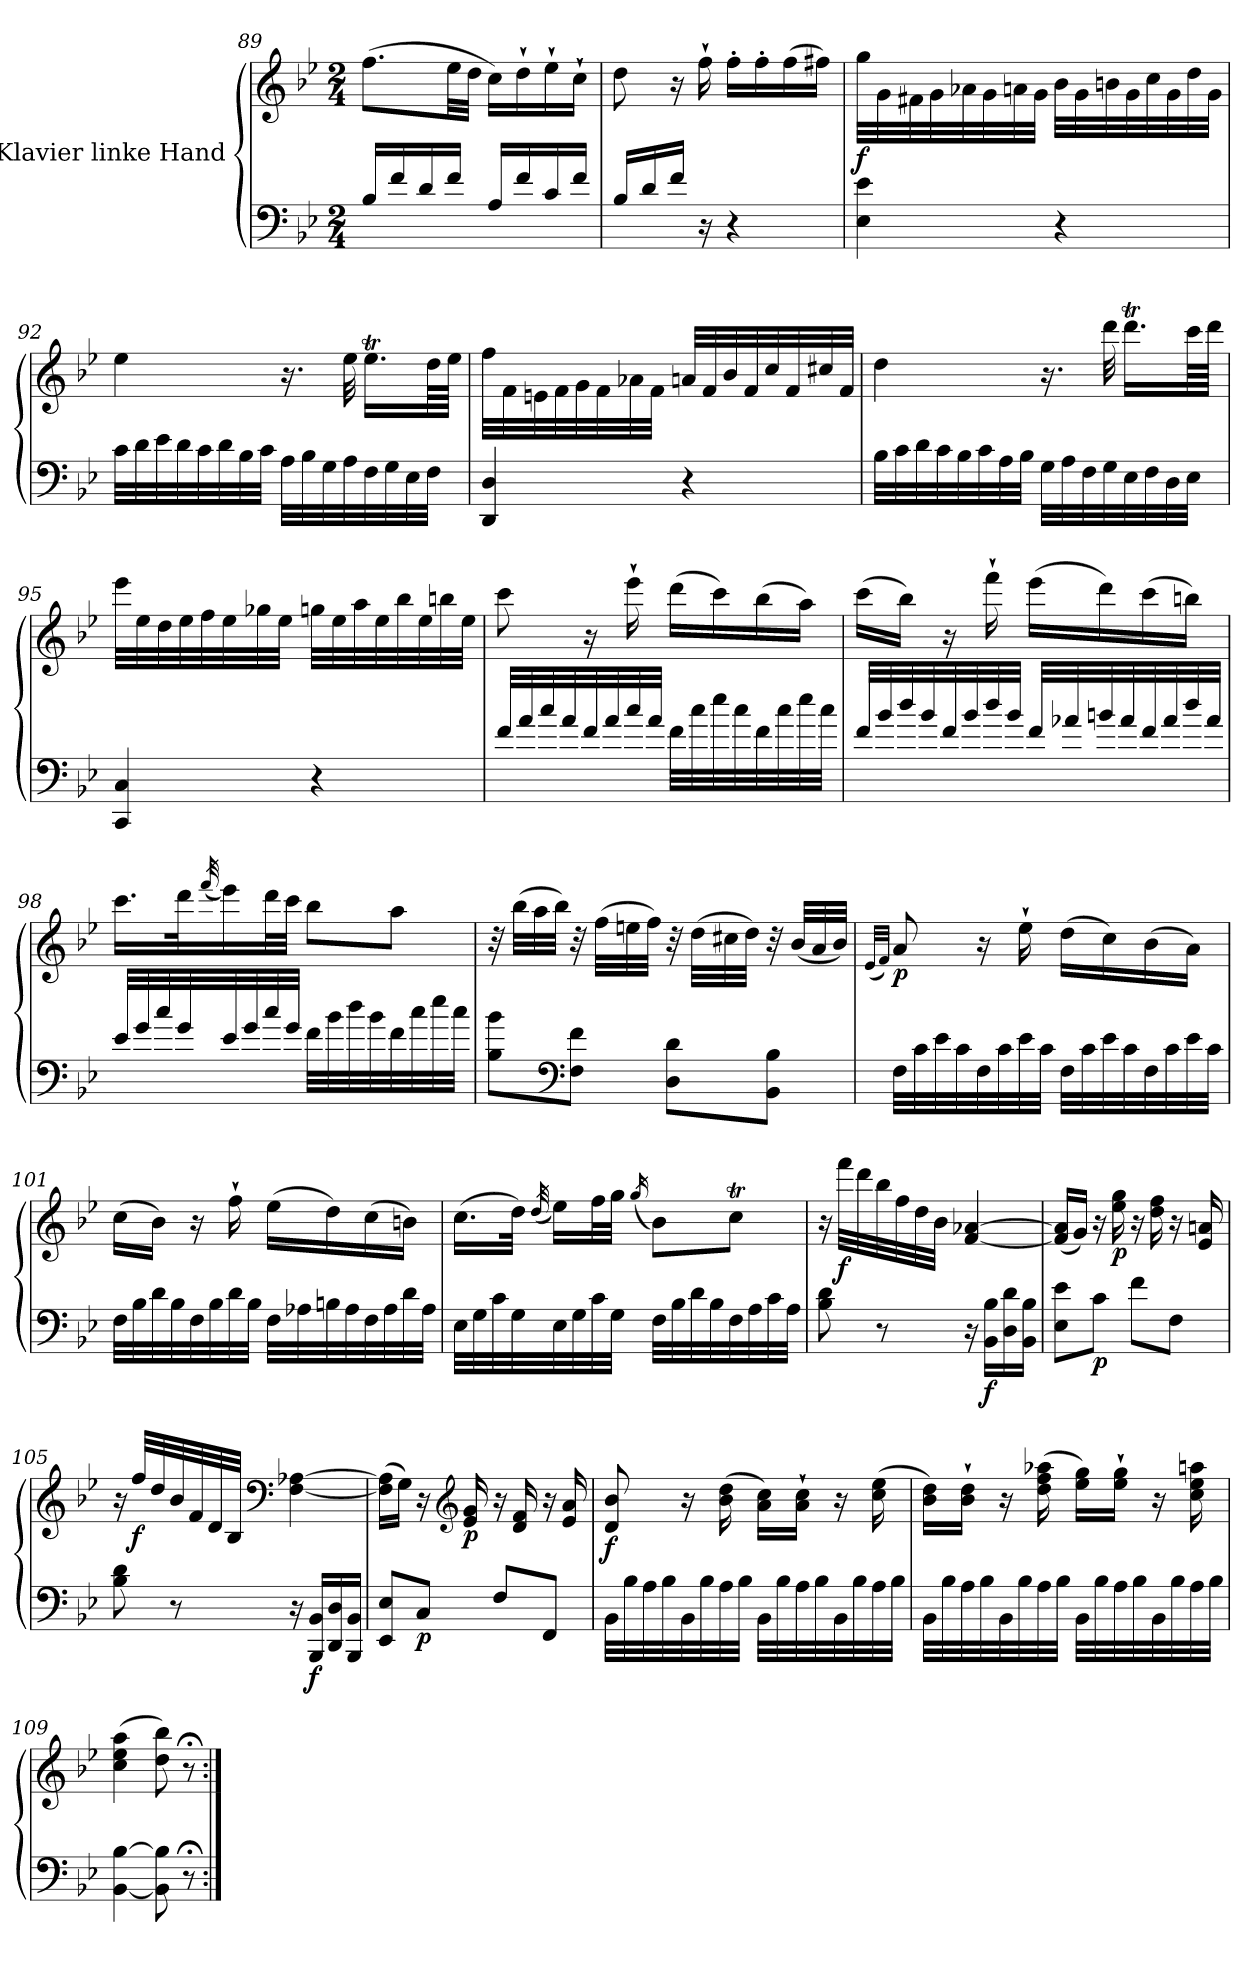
**kern	**kern	**dynam
*part1	*part1	*part1
*staff2	*staff1	*staff1/2
*I"Klavier linke Hand	*	*
!!LO:LB:g=z
*clefF4	*clefG2	*
*k[b-e-]	*k[b-e-]	*
*M2/4	*M2/4	*
=89	=89	=89
16B-/LL	(>8.ff\L	.
16f/	.	.
16d/	.	.
16f/JJ	32ee-\LL	.
.	32dd\JJJ	.
16A/LL	16cc\LL)	.
16f/	16dd`\	.
16c/	16ee-`\	.
16f/JJ	16cc`\JJ	.
=90	=90	=90
16B-/LL	8dd\	.
16d/	.	.
16f/JJ	16r	.
16r	16ff`\	.
4r	16ff'\LL	.
.	16ff'\	.
.	(>16ff\	.
.	16ff#X\JJ)	.
=91	=91	=91
!	!	!LO:DY:b
4E-\ 4e-\	32gg\LLL	f
.	32g\	.
.	32f#X\	.
.	32g\	.
.	32a-X\	.
.	32g\	.
.	32an\	.
.	32g\JJJ	.
4r	32b-\LLL	.
.	32g\	.
.	32bn\	.
.	32g\	.
.	32cc\	.
.	32g\	.
.	32dd\	.
.	32g\JJJ	.
=92	=92	=92
32c\LLL	4ee-\	.
32d\	.	.
32e-\	.	.
32d\	.	.
32c\	.	.
32d\	.	.
32B-\	.	.
32c\JJJ	.	.
32A\LLL	16.r	.
32B-\	.	.
32G\	.	.
32A\	32ee-\	.
32F\	16.ee-T\LL	.
32G\	.	.
32E-\	.	.
32F\JJJ	64dd\LL	.
.	64ee-\JJJJ	.
!!LO:LB:g=z
=93	=93	=93
4DD/ 4D/	32ff\LLL	.
.	32f\	.
.	32en\	.
.	32f\	.
.	32g\	.
.	32f\	.
.	32a-X\	.
.	32f\JJJ	.
4r	32an/LLL	.
.	32f/	.
.	32b-/	.
.	32f/	.
.	32cc/	.
.	32f/	.
.	32cc#X/	.
.	32f/JJJ	.
=94	=94	=94
32B-\LLL	4dd\	.
32c\	.	.
32d\	.	.
32c\	.	.
32B-\	.	.
32c\	.	.
32A\	.	.
32B-\JJJ	.	.
32G\LLL	16.r	.
32A\	.	.
32F\	.	.
32G\	32ddd\	.
32E-\	16.dddt\LL	.
32F\	.	.
32D\	.	.
32E-\JJJ	64ccc\LL	.
.	64ddd\JJJJ	.
=95	=95	=95
4CC/ 4C/	32eee-\LLL	.
.	32ee-\	.
.	32dd\	.
.	32ee-\	.
.	32ff\	.
.	32ee-\	.
.	32gg-X\	.
.	32ee-\JJJ	.
4r	32ggn\LLL	.
.	32ee-\	.
.	32aa\	.
.	32ee-\	.
.	32bb-\	.
.	32ee-\	.
.	32bbn\	.
.	32ee-\JJJ	.
!!LO:LB:g=z
=96	=96	=96
32f/LLL	8ccc\	.
32a/	.	.
32cc/	.	.
32a/	.	.
32f/	16r	.
32a/	.	.
32cc/	16eee-`\	.
32a/JJJ	.	.
32f\LLL	(>16ddd\LL	.
32cc\	.	.
32ee-\	16ccc\)	.
32cc\	.	.
32f\	(>16bb-\	.
32cc\	.	.
32ee-\	16aa\JJ)	.
32cc\JJJ	.	.
=97	=97	=97
32f/LLL	(>16ccc\LL	.
32b-/	.	.
32dd/	16bb-\JJ)	.
32b-/	.	.
32f/	16r	.
32b-/	.	.
32dd/	16fff`\	.
32b-/JJJ	.	.
32f/LLL	(>16eee-\LL	.
32a-X/	.	.
32bn/	16ddd\)	.
32a-/	.	.
32f/	(>16ccc\	.
32a-/	.	.
32dd/	16bbn\JJ)	.
32a-/JJJ	.	.
=98	=98	=98
32e-/LLL	16.ccc\LL	.
32g/	.	.
32cc/	.	.
32g/	32ddd\K	.
.	(<32qfff/	.
32e-/	16eee-\)	.
32g/	.	.
32cc/	32ddd\L	.
32g/JJJ	32ccc\JJJ	.
32f\LLL	8bb-\L	.
32b-\	.	.
32dd\	.	.
32b-\	.	.
32f\	8aa\J	.
32cc\	.	.
32ee-\	.	.
32cc\JJJ	.	.
!!LO:LB:g=z
=99	=99	=99
8B-\ 8b-\L	32r	.
.	(>32bb-\LLL	.
.	32aa\	.
.	32bb-\JJJ)	.
*clefF4	*	*
8F\ 8f\J	32r	.
.	(>32ff\LLL	.
.	32een\	.
.	32ff\JJJ)	.
8D\ 8d\L	32r	.
.	(>32dd\LLL	.
.	32cc#X\	.
.	32dd\JJJ)	.
8BB-\ 8B-\J	32r	.
.	(<32b-/LLL	.
.	32a/	.
.	32b-/JJJ)	.
=100	=100	=100
.	(<32qe-/LLL	.
.	32qf/JJJ)	.
!	!	!LO:DY:b
32F\LLL	8a/	p
32c\	.	.
32e-\	.	.
32c\	.	.
32F\	16r	.
32c\	.	.
32e-\	16ee-`\	.
32c\JJJ	.	.
32F\LLL	(>16dd\LL	.
32c\	.	.
32e-\	16cc\)	.
32c\	.	.
32F\	(>16b-\	.
32c\	.	.
32e-\	16a\JJ)	.
32c\JJJ	.	.
=101	=101	=101
32F\LLL	(>16cc\LL	.
32B-\	.	.
32d\	16b-\JJ)	.
32B-\	.	.
32F\	16r	.
32B-\	.	.
32d\	16ff`\	.
32B-\JJJ	.	.
32F\LLL	(>16ee-\LL	.
32A-X\	.	.
32Bn\	16dd\)	.
32A-\	.	.
32F\	(>16cc\	.
32A-\	.	.
32d\	16bn\JJ)	.
32A-\JJJ	.	.
!!LO:LB:g=z
=102	=102	=102
32E-\LLL	(>16.cc\LL	.
32G\	.	.
32c\	.	.
32G\	32dd\JJk)	.
.	(<32qdd/	.
32E-\	16ee-\LL)	.
32G\	.	.
32c\	32ff\L	.
32G\JJJ	32gg\JJJ	.
.	(<16qgg/	.
32F\LLL	8b-\L)	.
32B-\	.	.
32d\	.	.
32B-\	.	.
32F\	8ccT\J	.
32A\	.	.
32c\	.	.
32A\JJJ	.	.
=103	=103	=103
8B-\ 8d\	16r	.
!	!	!LO:DY:b
.	32fff\LLL	f
.	32ddd\	.
8r	32bb-\	.
.	32ff\	.
.	32dd\	.
.	32b-\JJJ	.
16r	[4f/ [4a-X/	.
!	!	!LO:DY:b=2
16BB-\ 16B-\LL	.	f
16D\ 16d\	.	.
16BB-\ 16B-\JJ	.	.
=104	=104	=104
8E-\ 8e-\L	(<16f/] 16a-/]LL	.
.	16g/JJ)	.
!	!	!LO:DY:b=2
8c\J	16r	p
!	!	!LO:DY:b
.	16ee-\ 16gg\	p
8f\L	16r	.
.	16dd\ 16ff\	.
8F\J	16r	.
.	16e-/ 16an/	.
=105	=105	=105
8B-\ 8d\	16r	.
!	!	!LO:DY:b
.	32ff/LLL	f
.	32dd/	.
8r	32b-/	.
.	32f/	.
.	32d/	.
.	32B-/JJJ	.
*	*clefF4	*
16r	[4F\ [4A-X\	.
!	!	!LO:DY:b=2
16BBB-/ 16BB-/LL	.	f
16DD/ 16D/	.	.
16BBB-/ 16BB-/JJ	.	.
!!LO:PB:g=z
=106	=106	=106
8EE-/ 8E-/L	(>16F\] 16A-\]LL	.
.	16G\JJ)	.
!	!	!LO:DY:b=2
8C/J	16r	p
*	*clefG2	*
!	!	!LO:DY:b
.	16e-/ 16g/	p
8F/L	16r	.
.	16d/ 16f/	.
8FF/J	16r	.
.	16e-/ 16a/	.
=107	=107	=107
!	!	!LO:DY:b
32BB-\LLL	8d/ 8b-/	f
32B-\	.	.
32A\	.	.
32B-\	.	.
32BB-\	16r	.
32B-\	.	.
32A\	(>16b-\ 16dd\	.
32B-\JJJ	.	.
32BB-\LLL	16a\ 16cc\LL)	.
32B-\	.	.
32A\	16a\` 16cc\`JJ	.
32B-\	.	.
32BB-\	16r	.
32B-\	.	.
32A\	(>16cc\ 16ee-\	.
32B-\JJJ	.	.
=108	=108	=108
32BB-\LLL	16b-\ 16dd\LL)	.
32B-\	.	.
32A\	16b-\` 16dd\`JJ	.
32B-\	.	.
32BB-\	16r	.
32B-\	.	.
32A\	(>16dd\ 16ff\ 16aa-X\	.
32B-\JJJ	.	.
32BB-\LLL	16ee-\ 16gg\LL)	.
32B-\	.	.
32A\	16ee-\` 16gg\`JJ	.
32B-\	.	.
32BB-\	16r	.
32B-\	.	.
32A\	16cc\ 16ee-\ 16aan\	.
32B-\JJJ	.	.
=109	=109	=109
[4BB-\ [4B-\	(>4cc\ 4ee-\ 4aa\	.
8BB-\] 8B-\]	8dd\ 8bb-\)	.
8r;	8r;<	.
=:|!	=:|!	=:|!
*-	*-	*-
